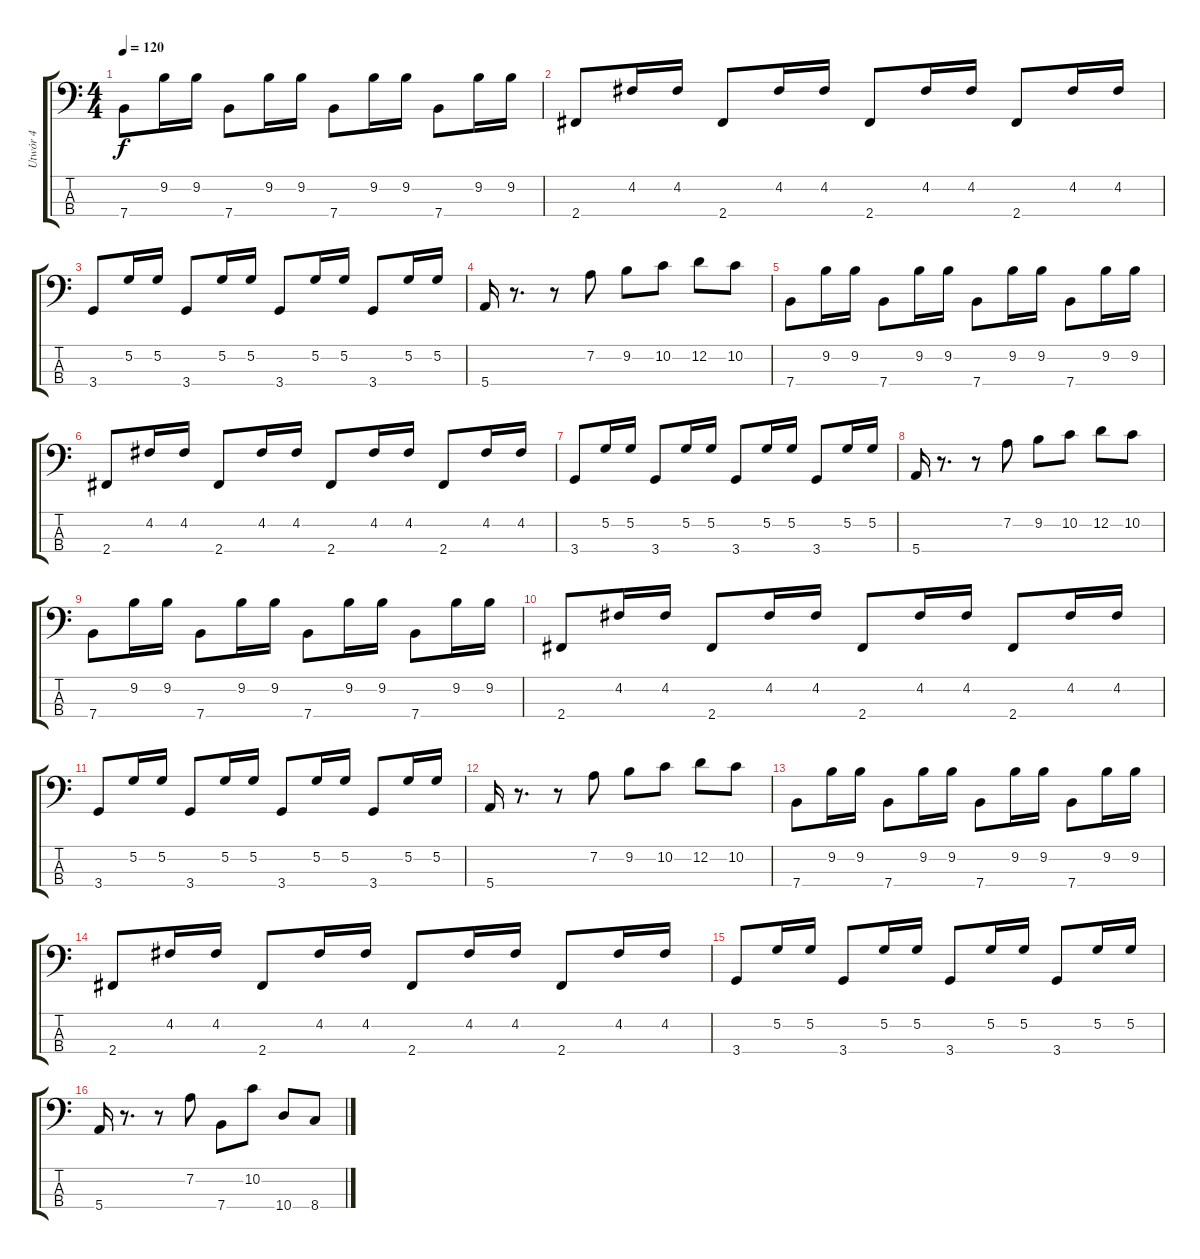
\track ("Utwór 4" "Utwór 4") {instrument synthbass1}
\staff {score tabs}
\tuning (G2 D2 A1 E1) {hide}
\ts (4 4)
\tempo 120
\clef f4
\ks c
7.4.8{dy f} 9.2.16 9.2.16 7.4.8 9.2.16 9.2.16 7.4.8 9.2.16 9.2.16 7.4.8 9.2.16 9.2.16 |
2.4.8 4.2.16 4.2.16 2.4.8 4.2.16 4.2.16 2.4.8 4.2.16 4.2.16 2.4.8 4.2.16 4.2.16 |
3.4.8 5.2.16 5.2.16 3.4.8 5.2.16 5.2.16 3.4.8 5.2.16 5.2.16 3.4.8 5.2.16 5.2.16 |
5.4.16 r.8{d} r.8 7.2.8 9.2.8 10.2.8 12.2.8 10.2.8 |
7.4.8 9.2.16 9.2.16 7.4.8 9.2.16 9.2.16 7.4.8 9.2.16 9.2.16 7.4.8 9.2.16 9.2.16 |
2.4.8 4.2.16 4.2.16 2.4.8 4.2.16 4.2.16 2.4.8 4.2.16 4.2.16 2.4.8 4.2.16 4.2.16 |
3.4.8 5.2.16 5.2.16 3.4.8 5.2.16 5.2.16 3.4.8 5.2.16 5.2.16 3.4.8 5.2.16 5.2.16 |
5.4.16 r.8{d} r.8 7.2.8 9.2.8 10.2.8 12.2.8 10.2.8 |
7.4.8 9.2.16 9.2.16 7.4.8 9.2.16 9.2.16 7.4.8 9.2.16 9.2.16 7.4.8 9.2.16 9.2.16 |
2.4.8 4.2.16 4.2.16 2.4.8 4.2.16 4.2.16 2.4.8 4.2.16 4.2.16 2.4.8 4.2.16 4.2.16 |
3.4.8 5.2.16 5.2.16 3.4.8 5.2.16 5.2.16 3.4.8 5.2.16 5.2.16 3.4.8 5.2.16 5.2.16 |
5.4.16 r.8{d} r.8 7.2.8 9.2.8 10.2.8 12.2.8 10.2.8 |
7.4.8 9.2.16 9.2.16 7.4.8 9.2.16 9.2.16 7.4.8 9.2.16 9.2.16 7.4.8 9.2.16 9.2.16 |
2.4.8 4.2.16 4.2.16 2.4.8 4.2.16 4.2.16 2.4.8 4.2.16 4.2.16 2.4.8 4.2.16 4.2.16 |
3.4.8 5.2.16 5.2.16 3.4.8 5.2.16 5.2.16 3.4.8 5.2.16 5.2.16 3.4.8 5.2.16 5.2.16 |
5.4.16 r.8{d} r.8 7.2.8 7.4.8 10.2.8 10.4.8 8.4.8
